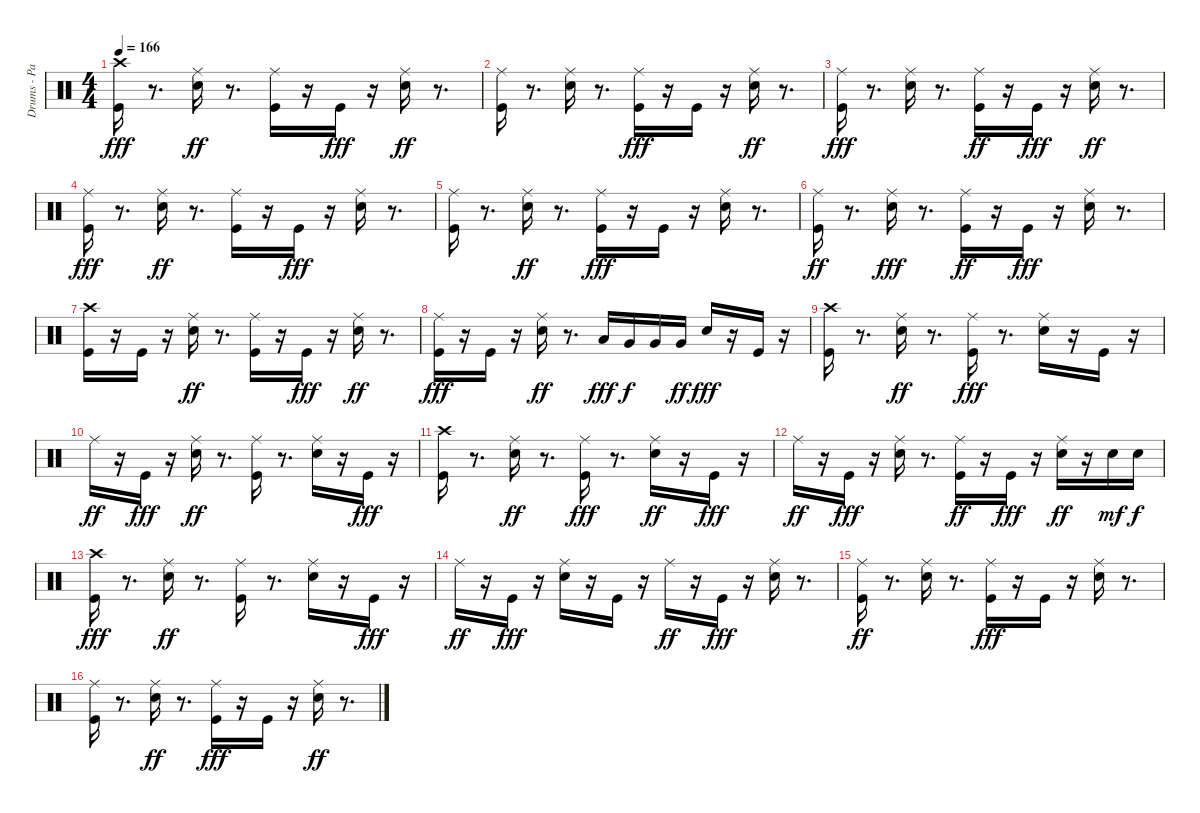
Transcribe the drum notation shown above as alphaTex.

\track ("Drums - Paice - Руслан" "Drums - Pa") {instrument percussion}
\staff {score}
\articulation defaults
\ts (4 4)
\tempo 166
\clef neutral
\ks c
("Crash high (hit)" "Kick (hit)").16{dy fff} r.8{d} ("Snare (hit) 2" "Ride (middle)").16{dy ff} r.8{d} ("Kick (hit)" "Ride (middle)").16 r.16 "Kick (hit)".16{dy fff} r.16 ("Snare (hit) 2" "Ride (middle)").16{dy ff} r.8{d} |
("Kick (hit)" "Ride (middle)").16 r.8{d} ("Snare (hit) 2" "Ride (middle)").16 r.8{d} ("Ride (middle)" "Kick (hit)").16{dy fff} r.16 "Kick (hit)".16 r.16 ("Snare (hit) 2" "Ride (middle)").16{dy ff} r.8{d} |
("Ride (middle)" "Kick (hit)").16{dy fff} r.8{d} ("Ride (middle)" "Snare (hit) 2").16 r.8{d} ("Kick (hit)" "Ride (middle)").16{dy ff} r.16 "Kick (hit)".16{dy fff} r.16 ("Snare (hit) 2" "Ride (middle)").16{dy ff} r.8{d} |
("Ride (middle)" "Kick (hit)").16{dy fff} r.8{d} ("Snare (hit) 2" "Ride (middle)").16{dy ff} r.8{d} ("Kick (hit)" "Ride (middle)").16 r.16 "Kick (hit)".16{dy fff} r.16 ("Ride (middle)" "Snare (hit) 2").16 r.8{d} |
("Ride (middle)" "Kick (hit)").16 r.8{d} ("Snare (hit) 2" "Ride (middle)").16{dy ff} r.8{d} ("Ride (middle)" "Kick (hit)").16{dy fff} r.16 "Kick (hit)".16 r.16 ("Ride (middle)" "Snare (hit) 2").16 r.8{d} |
("Kick (hit)" "Ride (middle)").16{dy ff} r.8{d} ("Ride (middle)" "Snare (hit) 2").16{dy fff} r.8{d} ("Kick (hit)" "Ride (middle)").16{dy ff} r.16 "Kick (hit)".16{dy fff} r.16 ("Ride (middle)" "Snare (hit) 2").16 r.8{d} |
("Kick (hit)" "Crash high (hit)").16 r.16 "Kick (hit)".16 r.16 ("Snare (hit) 2" "Ride (middle)").16{dy ff} r.8{d} ("Kick (hit)" "Ride (middle)").16 r.16 "Kick (hit)".16{dy fff} r.16 ("Snare (hit) 2" "Ride (middle)").16{dy ff} r.8{d} |
("Ride (middle)" "Kick (hit)").16{dy fff} r.16 "Kick (hit)".16 r.16 ("Snare (hit) 2" "Ride (middle)").16{dy ff} r.8{d} "Low Tom (hit)".16{dy fff} "Very Low Tom (hit)".16{dy f} "Very Low Tom (hit)".16 "Very Low Tom (hit)".16{dy ff} "Snare (hit) 2".16{dy fff} r.16 "Kick (hit)".16 r.16 |
("Kick (hit)" "Crash high (hit)").16 r.8{d} ("Snare (hit) 2" "Ride (middle)").16{dy ff} r.8{d} ("Ride (middle)" "Kick (hit)").16{dy fff} r.8{d} ("Ride (middle)" "Snare (hit) 2").16 r.16 "Kick (hit)".16 r.16 |
"Ride (middle)".16{dy ff} r.16 "Kick (hit)".16{dy fff} r.16 ("Snare (hit) 2" "Ride (middle)").16{dy ff} r.8{d} ("Kick (hit)" "Ride (middle)").16 r.8{d} ("Snare (hit) 2" "Ride (middle)").16 r.16 "Kick (hit)".16{dy fff} r.16 |
("Kick (hit)" "Crash high (hit)").16 r.8{d} ("Snare (hit) 2" "Ride (middle)").16{dy ff} r.8{d} ("Ride (middle)" "Kick (hit)").16{dy fff} r.8{d} ("Snare (hit) 2" "Ride (middle)").16{dy ff} r.16 "Kick (hit)".16{dy fff} r.16 |
"Ride (middle)".16{dy ff} r.16 "Kick (hit)".16{dy fff} r.16 ("Ride (middle)" "Snare (hit) 2").16 r.8{d} ("Kick (hit)" "Ride (middle)").16{dy ff} r.16 "Kick (hit)".16{dy fff} r.16 ("Snare (hit) 2" "Ride (middle)").16{dy ff} r.16 "Snare (hit) 2".16{dy mf} "Snare (hit) 2".16{dy f} |
("Kick (hit)" "Crash high (hit)").16{dy fff} r.8{d} ("Snare (hit) 2" "Ride (middle)").16{dy ff} r.8{d} ("Kick (hit)" "Ride (middle)").16 r.8{d} ("Snare (hit) 2" "Ride (middle)").16 r.16 "Kick (hit)".16{dy fff} r.16 |
"Ride (middle)".16{dy ff} r.16 "Kick (hit)".16{dy fff} r.16 ("Ride (middle)" "Snare (hit) 2").16 r.16 "Kick (hit)".16 r.16 "Ride (middle)".16{dy ff} r.16 "Kick (hit)".16{dy fff} r.16 ("Ride (middle)" "Snare (hit) 2").16 r.8{d} |
("Kick (hit)" "Ride (middle)").16{dy ff} r.8{d} ("Snare (hit) 2" "Ride (middle)").16 r.8{d} ("Ride (middle)" "Kick (hit)").16{dy fff} r.16 "Kick (hit)".16 r.16 ("Ride (middle)" "Snare (hit) 2").16 r.8{d} |
("Ride (middle)" "Kick (hit)").16 r.8{d} ("Snare (hit) 2" "Ride (middle)").16{dy ff} r.8{d} ("Ride (middle)" "Kick (hit)").16{dy fff} r.16 "Kick (hit)".16 r.16 ("Snare (hit) 2" "Ride (middle)").16{dy ff} r.8{d}
